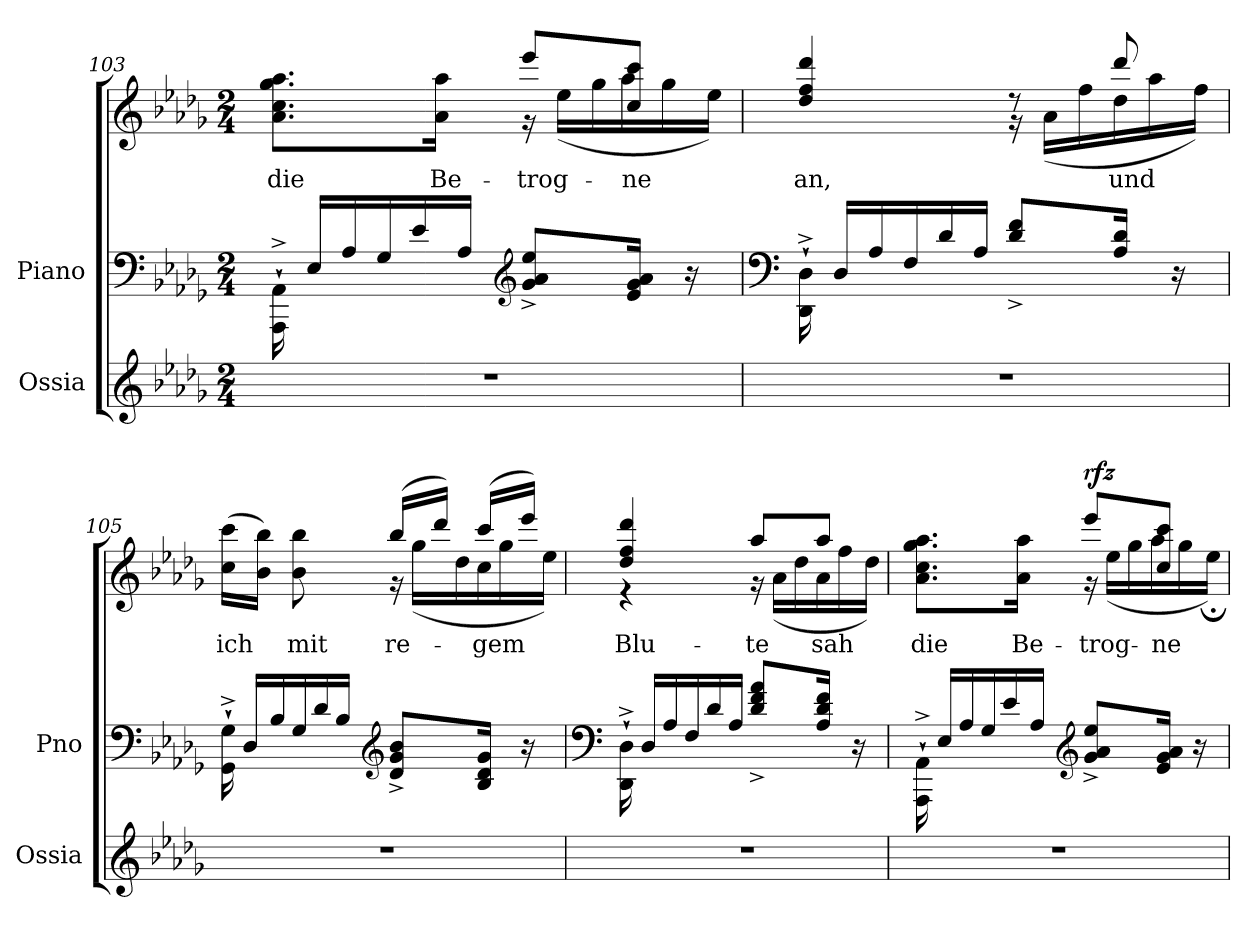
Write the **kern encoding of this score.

**kern	**kern	**kern	**text	**dynam
*part2	*part1	*part1	*part1	*part1
*staff3	*staff2	*staff1	*staff1	*staff1/2
*I"Ossia	*I"Piano	*	*	*
*I'Ossia	*I'Pno	*	*	*
*clefG2	*clefF4	*clefG2	*	*
*k[b-e-a-d-g-]	*k[b-e-a-d-g-]	*k[b-e-a-d-g-]	*	*
*M2/4	*M2/4	*M2/4	*	*
*MM66	*MM66	*MM66	*	*
*	*Xtuplet	*	*	*
=103	=103	=103	=103	=103
!	!	!	!LO:LY:a	!
*	*	*^	*	*
2r	24AAA-\^` 24AA-\^`	8.a-\ 8.cc\ 8.gg-\ 8.aa-\L	4ryy	die	.
.	24E-/LL	.	.	.	.
.	24A-/	.	.	.	.
.	24G-/	.	.	.	.
.	24e-/	.	.	.	.
!	!	!	!	!LO:LY:a	!
.	.	16a-\ 16aa-\Jk	.	Be-	.
.	24A-/JJ	.	.	.	.
*	*clefG2	*	*	*	*
!	!	!	!	!LO:LY:a	!
*	*	*	*Xtuplet	*	*
*	*	*MM68	*	*	*
.	8g-/^ 8a-/^ 8ee-/^L	8eee-/L	24r	-trog-	.
.	.	.	(<24ee-\LL	.	.
.	.	.	24gg-\	.	.
!	!	!	!	!LO:LY:a	!
.	16e-/ 16g-/ 16a-/Jk	8cc/ 8ccc/J	24aa-\	-ne	.
.	.	.	24gg-\	.	.
.	16r	.	.	.	.
.	.	.	24ee-\JJ)	.	.
=104	=104	=104	=104	=104	=104
*	*clefF4	*	*	*	*
*	*	*MM66	*	*	*
!	!	!	!	!LO:LY:a	!
2r	24DD-\^` 24D-\^`	4dd-/ 4ff/ 4ddd-/	8ryy	an,	.
.	24D-/LL	.	.	.	.
.	24A-/	.	.	.	.
.	24F/	.	8ryy	.	.
.	24d-/	.	.	.	.
.	24A-/JJ	.	.	.	.
*	*	*MM64	*	*	*
.	8d-/^ 8f/^L	8rdd	24r	.	.
.	.	.	(<24a-\LL	.	.
.	.	.	24ff\	.	.
!	!	!	!	!LO:LY:a	!
.	16A-/ 16d-/Jk	8ddd-/	24dd-\	und	.
.	.	.	24aa-\	.	.
.	16r	.	.	.	.
.	.	.	24ff\JJ)	.	.
!!LO:PB:g=z	!!
=105	=105	=105	=105	=105	=105
*	*	*MM66	*	*	*
!	!	!	!	!LO:LY:a	!
2r	24GG-\^` 24G-\^`	(>16cc\ 16ccc\LL	4ryy	ich	.
.	24D-/LL	.	.	.	.
.	.	16b-\ 16bb-\JJ)	.	.	.
.	24B-/	.	.	.	.
!	!	!	!	!LO:LY:a	!
.	24G-/	8b-\ 8bb-\	.	mit	.
.	24d-/	.	.	.	.
.	24B-/JJ	.	.	.	.
*	*clefG2	*	*	*	*
*	*	*MM64	*	*	*
!	!	!	!	!LO:LY:a	!
.	8d-/^ 8g-/^ 8b-/^L	(>16bb-/LL	24r	re-	.
.	.	.	(<24gg-\LL	.	.
.	.	16ddd-/JJ)	.	.	.
.	.	.	24dd-\	.	.
!	!	!	!	!LO:LY:a	!
.	16B-/ 16d-/ 16g-/Jk	(>16ccc/LL	24cc\	-gem	.
.	.	.	24gg-\	.	.
.	16r	16eee-/JJ)	.	.	.
.	.	.	24ee-\JJ)	.	.
=106	=106	=106	=106	=106	=106
*	*clefF4	*	*	*	*
*	*	*MM62	*	*	*
!	!	!	!	!LO:LY:a	!
2r	24DD-\^` 24D-\^`	4dd-/ 4ff/ 4ddd-/	4r	Blu-	.
.	24D-/LL	.	.	.	.
.	24A-/	.	.	.	.
.	24F/	.	.	.	.
.	24d-/	.	.	.	.
.	24A-/JJ	.	.	.	.
*	*	*MM60	*	*	*
!	!	!	!	!LO:LY:a	!
.	8d-/^ 8f/^ 8a-/^L	8aa-/L	24r	-te	.
.	.	.	(<24a-\LL	.	.
.	.	.	24dd-\	.	.
!	!	!	!	!LO:LY:a	!
.	16A-/ 16d-/ 16f/Jk	8aa-/J	24a-\	sah	.
.	.	.	24ff\	.	.
.	16r	.	.	.	.
.	.	.	24dd-\JJ)	.	.
=107	=107	=107	=107	=107	=107
*	*	*MM55	*	*	*
!	!	!	!	!LO:LY:a	!
2r	24AAA-\^` 24AA-\^`	8.a-\ 8.cc\ 8.gg-\ 8.aa-\L	4ryy	die	.
.	24E-/LL	.	.	.	.
.	24A-/	.	.	.	.
.	24G-/	.	.	.	.
.	24e-/	.	.	.	.
!	!	!	!	!LO:LY:a	!
.	.	16a-\ 16aa-\Jk	.	Be-	.
.	24A-/JJ	.	.	.	.
*	*clefG2	*	*	*	*
*	*	*MM50	*	*	*
!	!	!	!	!LO:LY:a	!LO:DY:b
.	8g-/^ 8a-/^ 8ee-/^L	8eee-/L	24r	-trog-	rfz
.	.	.	(<24ee-\LL	.	.
.	.	.	24gg-\	.	.
!	!	!	!	!LO:LY:a	!
.	16e-/ 16g-/ 16a-/Jk	8cc/ 8ccc/J	24aa-\	-ne	.
.	.	.	24gg-\	.	.
.	16r	.	.	.	.
.	.	.	24ee-;\JJ)	.	.
*	*	*v	*v	*	*
=	=	=	=	=
*-	*-	*-	*-	*-
